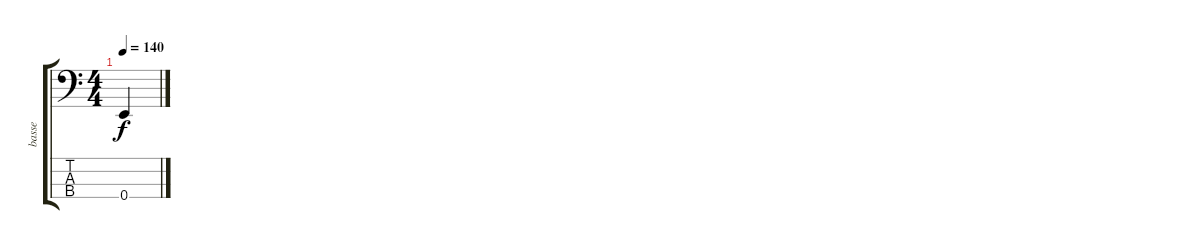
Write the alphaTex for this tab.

\track ("basse" "basse") {instrument electricbasspick}
\staff {score tabs}
\tuning (G2 D2 A1 E1) {hide}
\ts (4 4)
\tempo 140
\clef f4
\ks c
0.4.4{dy f}
